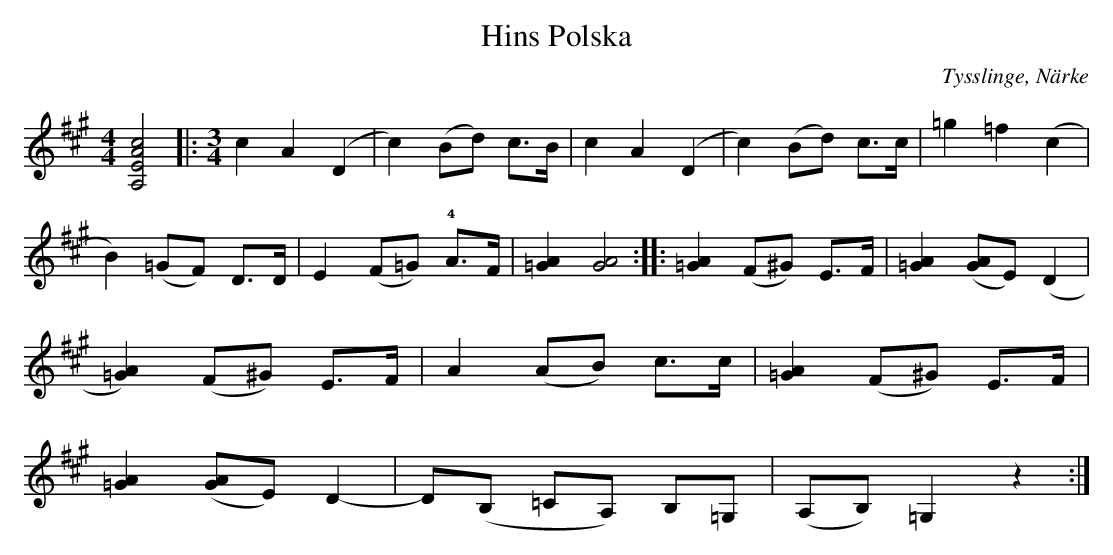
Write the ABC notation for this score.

X:1
T:Hins Polska
M:4/4
L:1/8
O:Tysslinge, Närke
K:A
[A,4E4A4c4]  |: [M:3/4]c2 A2 (D2 | c2) (Bd) c>B | c2 A2 (D2 | c2) (Bd) c>c | =g2 =f2 (c2 |
B2) (=GF) D>D | E2 (F=G) !4!A>F | [=G2A2] [G4A4]  :: [=G2A2] (F^G) E>F | [=G2A2] ([GA]E) (D2 |
[=G2A2]) (F^G) E>F | A2 (AB) c>c | [=G2A2] (F^G) E>F |
[=G2A2] ([GA]E) D2- | D(B, =CA,) B,=G, | (A,B,) =G,2 z2 :|
